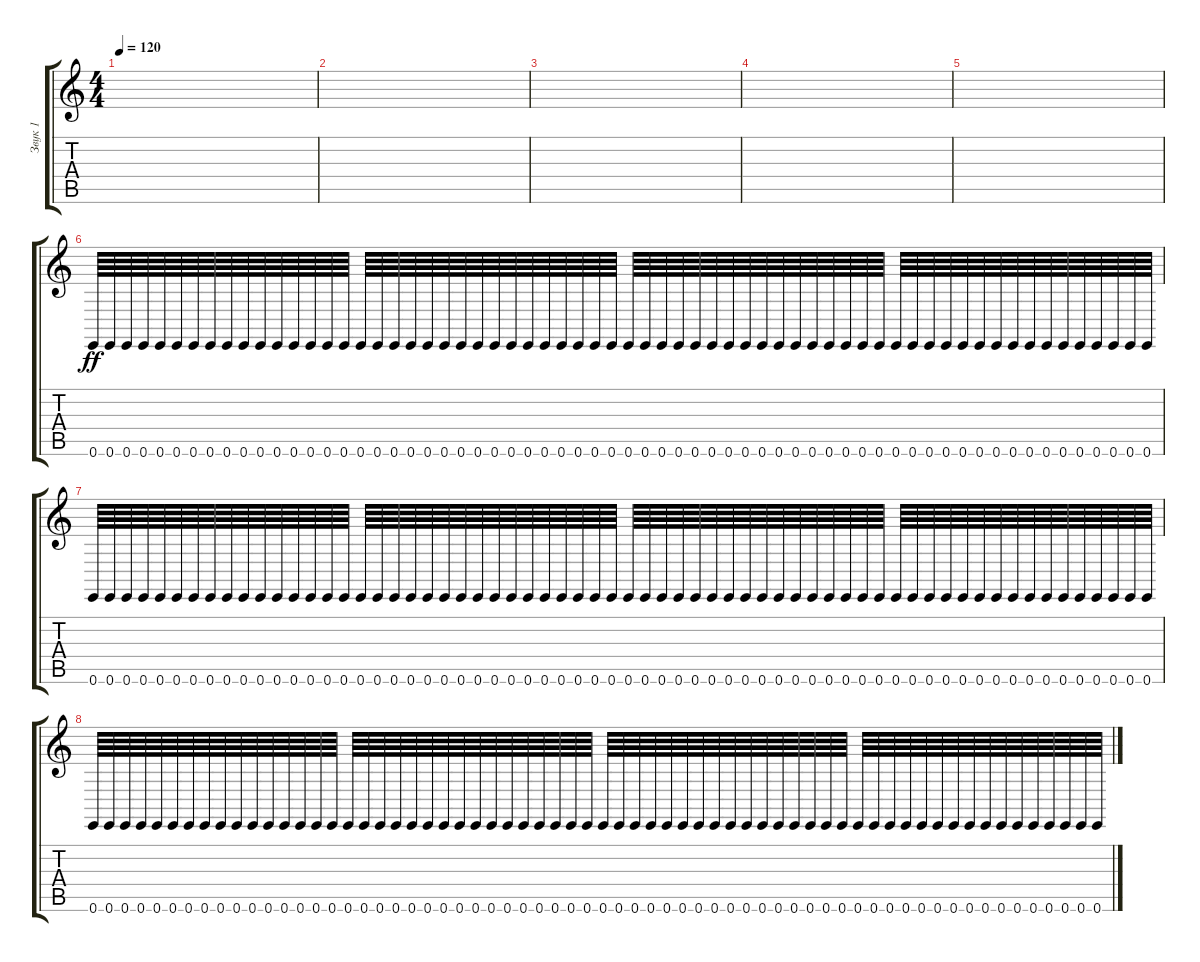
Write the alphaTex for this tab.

\track ("Звук 1" "Звук 1") {instrument pad3polysynth}
\staff {score tabs}
\tuning (E4 B3 G3 D3 A2 E2) {hide}
\ts (4 4)
\tempo 120
\clef g2
\ks c
|
|
|
|
|
0.6.64{dy ff} 0.6.64 0.6.64 0.6.64 0.6.64 0.6.64 0.6.64 0.6.64 0.6.64 0.6.64 0.6.64 0.6.64 0.6.64 0.6.64 0.6.64 0.6.64 0.6.64 0.6.64 0.6.64 0.6.64 0.6.64 0.6.64 0.6.64 0.6.64 0.6.64 0.6.64 0.6.64 0.6.64 0.6.64 0.6.64 0.6.64 0.6.64 0.6.64 0.6.64 0.6.64 0.6.64 0.6.64 0.6.64 0.6.64 0.6.64 0.6.64 0.6.64 0.6.64 0.6.64 0.6.64 0.6.64 0.6.64 0.6.64 0.6.64 0.6.64 0.6.64 0.6.64 0.6.64 0.6.64 0.6.64 0.6.64 0.6.64 0.6.64 0.6.64 0.6.64 0.6.64 0.6.64 0.6.64 0.6.64 |
0.6.64 0.6.64 0.6.64 0.6.64 0.6.64 0.6.64 0.6.64 0.6.64 0.6.64 0.6.64 0.6.64 0.6.64 0.6.64 0.6.64 0.6.64 0.6.64 0.6.64 0.6.64 0.6.64 0.6.64 0.6.64 0.6.64 0.6.64 0.6.64 0.6.64 0.6.64 0.6.64 0.6.64 0.6.64 0.6.64 0.6.64 0.6.64 0.6.64 0.6.64 0.6.64 0.6.64 0.6.64 0.6.64 0.6.64 0.6.64 0.6.64 0.6.64 0.6.64 0.6.64 0.6.64 0.6.64 0.6.64 0.6.64 0.6.64 0.6.64 0.6.64 0.6.64 0.6.64 0.6.64 0.6.64 0.6.64 0.6.64 0.6.64 0.6.64 0.6.64 0.6.64 0.6.64 0.6.64 0.6.64 |
0.6.64 0.6.64 0.6.64 0.6.64 0.6.64 0.6.64 0.6.64 0.6.64 0.6.64 0.6.64 0.6.64 0.6.64 0.6.64 0.6.64 0.6.64 0.6.64 0.6.64 0.6.64 0.6.64 0.6.64 0.6.64 0.6.64 0.6.64 0.6.64 0.6.64 0.6.64 0.6.64 0.6.64 0.6.64 0.6.64 0.6.64 0.6.64 0.6.64 0.6.64 0.6.64 0.6.64 0.6.64 0.6.64 0.6.64 0.6.64 0.6.64 0.6.64 0.6.64 0.6.64 0.6.64 0.6.64 0.6.64 0.6.64 0.6.64 0.6.64 0.6.64 0.6.64 0.6.64 0.6.64 0.6.64 0.6.64 0.6.64 0.6.64 0.6.64 0.6.64 0.6.64 0.6.64 0.6.64 0.6.64
